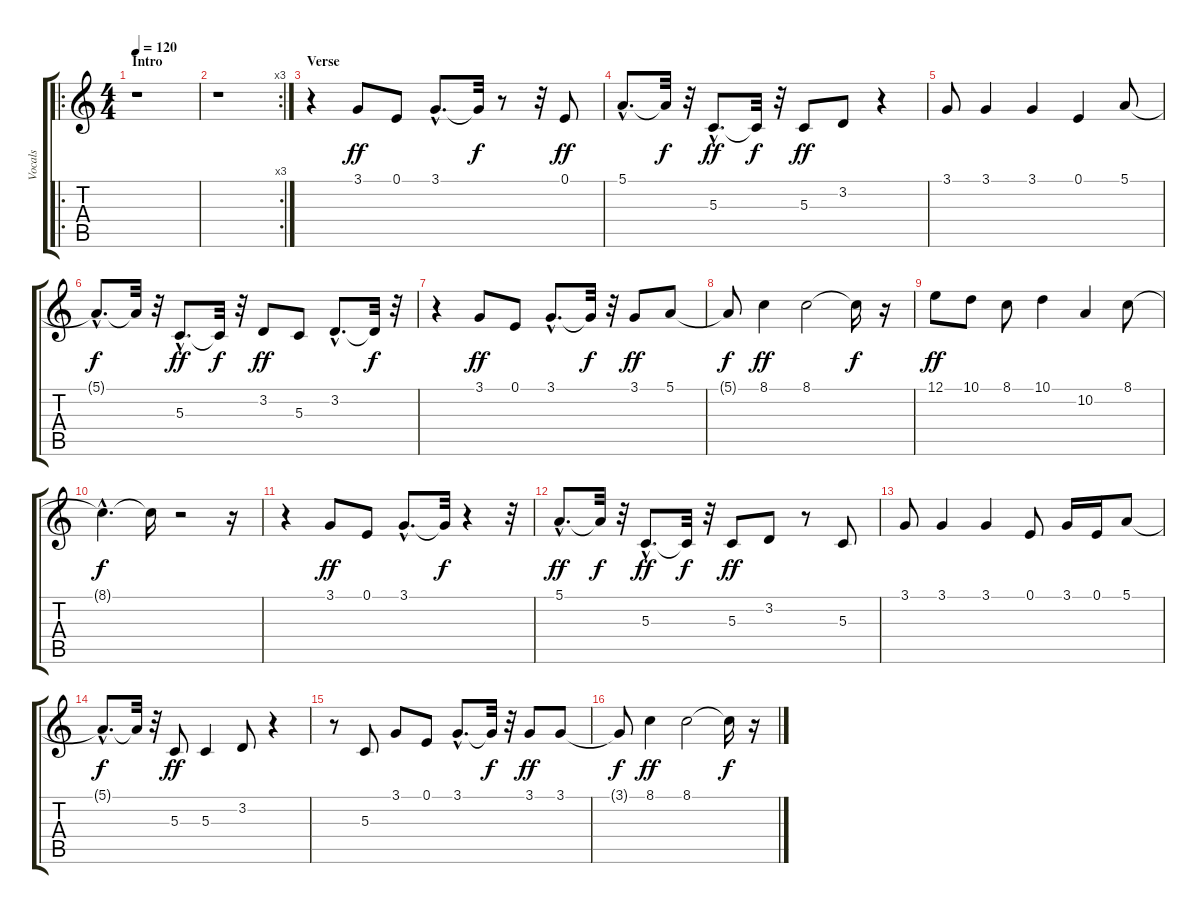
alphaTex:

\track ("Vocals" "Vocals") {instrument flute}
\staff {score tabs}
\tuning (E4 B3 G3 D3 A2 E2) {hide}
\ro
\ts (4 4)
\section ("" "Intro")
\tempo 120
\clef g2
\ks c
r.1{dy ff instrument flute} |
\rc 3
r.1 |
\section ("" "Verse")
r.4 3.1.8 0.1.8 3.1{hac}.8{d} 3.1{t}.32{dy f} r.8 r.32 0.1.8{dy ff} |
5.1{hac}.8{d} 5.1{t}.32{dy f} r.32 5.3{hac}.8{d dy ff} 5.3{t}.32{dy f} r.32 5.3.8{dy ff} 3.2.8 r.4 |
3.1.8 3.1.4 3.1.4 0.1.4 5.1.8 |
5.1{hac t}.8{d dy f} 5.1{t}.32 r.32 5.3{hac}.8{d dy ff} 5.3{t}.32{dy f} r.32 3.2.8{dy ff} 5.3.8 3.2{hac}.8{d} 3.2{t}.32{dy f} r.32 |
r.4 3.1.8{dy ff} 0.1.8 3.1{hac}.8{d} 3.1{t}.32{dy f} r.32 3.1.8{dy ff} 5.1.8 |
5.1{t}.8{dy f} 8.1.4{dy ff} 8.1.2 8.1{t}.16{dy f} r.16 |
12.1.8{dy ff} 10.1.8 8.1.8 10.1.4 10.2.4 8.1.8 |
8.1{hac t}.4{d dy f} 8.1{t}.16 r.2 r.16 |
r.4 3.1.8{dy ff} 0.1.8 3.1{hac}.8{d} 3.1{t}.32{dy f} r.4 r.32 |
5.1{hac}.8{d dy ff} 5.1{t}.32{dy f} r.32 5.3{hac}.8{d dy ff} 5.3{t}.32{dy f} r.32 5.3.8{dy ff} 3.2.8 r.8 5.3.8 |
3.1.8 3.1.4 3.1.4 0.1.8 3.1.16 0.1.16 5.1.8 |
5.1{hac t}.8{d dy f} 5.1{t}.32 r.32 5.3.8{dy ff} 5.3.4 3.2.8 r.4 |
r.8 5.3.8 3.1.8 0.1.8 3.1{hac}.8{d} 3.1{t}.32{dy f} r.32 3.1.8{dy ff} 3.1.8 |
3.1{t}.8{dy f} 8.1.4{dy ff} 8.1.2 8.1{t}.16{dy f} r.16
